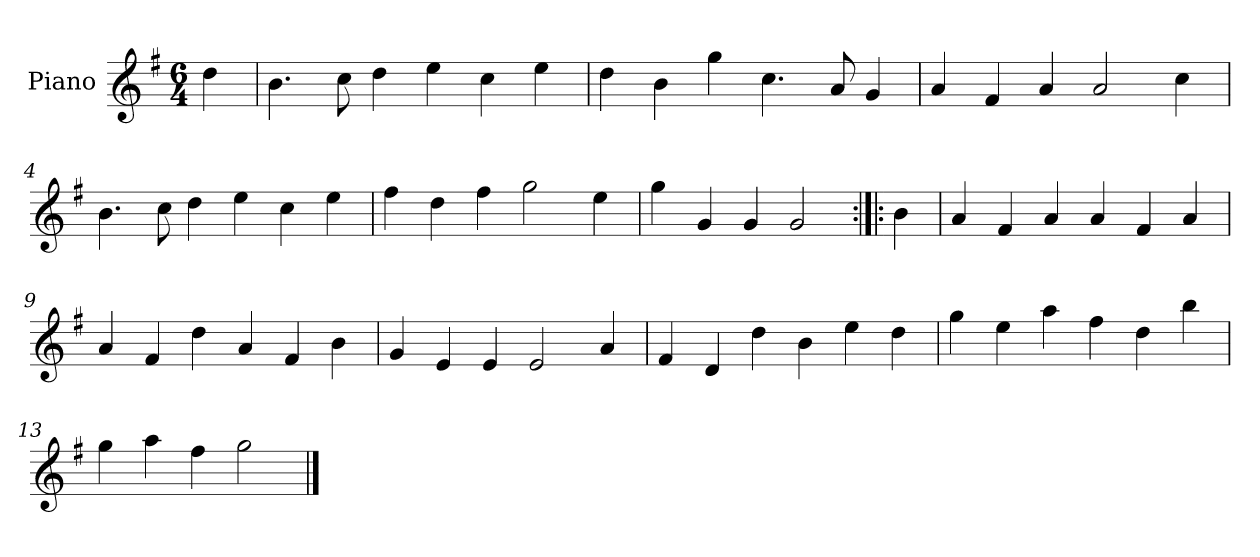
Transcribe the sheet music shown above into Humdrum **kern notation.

**kern
*part1
*staff1
*I"Piano
*I'Pno.
*clefG2
*k[f#]
*M6/4
=
4dd\
=1
4.b\
8cc\
4dd\
4ee\
4cc\
4ee\
=2
4dd\
4b\
4gg\
4.cc\
8a/
4g/
=3
4a/
4f#/
4a/
2a/
4cc\
=4
4.b\
8cc\
4dd\
4ee\
4cc\
4ee\
=5
4ff#\
4dd\
4ff#\
2gg\
4ee\
=6
4gg\
4g/
4g/
2g/
=7:|!|:
4b\
!!LO:LB:g=z
=8
4a/
4f#/
4a/
4a/
4f#/
4a/
=9
4a/
4f#/
4dd\
4a/
4f#/
4b\
=10
4g/
4e/
4e/
2e/
4a/
=11
4f#/
4d/
4dd\
4b\
4ee\
4dd\
=12
4gg\
4ee\
4aa\
4ff#\
4dd\
4bb\
=13
4gg\
4aa\
4ff#\
2gg\
==
*-
